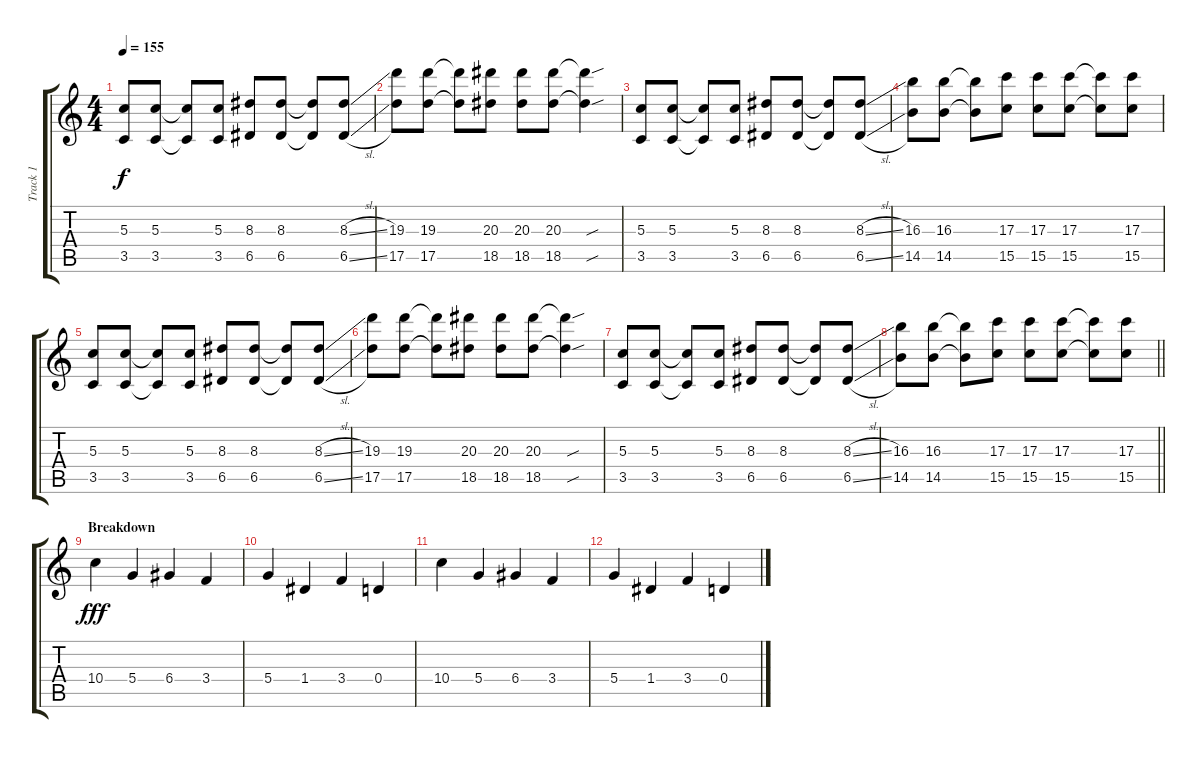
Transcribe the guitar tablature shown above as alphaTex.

\track ("Track 1" "Track 1") {instrument overdrivenguitar}
\staff {score tabs}
\tuning (E4 B3 G3 D3 A2 E2) {hide}
\ts (4 4)
\tempo 155
\clef g2
\ks c
(5.3 3.5).8{dy f} (5.3 3.5).8 (5.3{t} 3.5{t}).8 (5.3 3.5).8 (8.3 6.5).8 (8.3 6.5).8 (8.3{t} 6.5{t}).8 (8.3{sl} 6.5{sl}).8 |
(19.3 17.5).8 (19.3 17.5).8 (19.3{t} 17.5{t}).8 (20.3 18.5).8 (20.3 18.5).8 (20.3 18.5).8 (20.3{sou t} 18.5{sou t}).4 |
(5.3 3.5).8 (5.3 3.5).8 (5.3{t} 3.5{t}).8 (5.3 3.5).8 (8.3 6.5).8 (8.3 6.5).8 (8.3{t} 6.5{t}).8 (8.3{sl} 6.5{sl}).8 |
(16.3 14.5).8 (16.3 14.5).8 (16.3{t} 14.5{t}).8 (17.3 15.5).8 (17.3 15.5).8 (17.3 15.5).8 (17.3{t} 15.5{t}).8 (17.3 15.5).8 |
(5.3 3.5).8 (5.3 3.5).8 (5.3{t} 3.5{t}).8 (5.3 3.5).8 (8.3 6.5).8 (8.3 6.5).8 (8.3{t} 6.5{t}).8 (8.3{sl} 6.5{sl}).8 |
(19.3 17.5).8 (19.3 17.5).8 (19.3{t} 17.5{t}).8 (20.3 18.5).8 (20.3 18.5).8 (20.3 18.5).8 (20.3{sou t} 18.5{sou t}).4 |
(5.3 3.5).8 (5.3 3.5).8 (5.3{t} 3.5{t}).8 (5.3 3.5).8 (8.3 6.5).8 (8.3 6.5).8 (8.3{t} 6.5{t}).8 (8.3{sl} 6.5{sl}).8 |
\barLineRight lightlight
(16.3 14.5).8 (16.3 14.5).8 (16.3{t} 14.5{t}).8 (17.3 15.5).8 (17.3 15.5).8 (17.3 15.5).8 (17.3{t} 15.5{t}).8 (17.3 15.5).8 |
\section ("" "Breakdown")
10.4.4{dy fff} 5.4.4 6.4.4 3.4.4 |
5.4.4 1.4.4 3.4.4 0.4.4 |
10.4.4 5.4.4 6.4.4 3.4.4 |
5.4.4 1.4.4 3.4.4 0.4.4
